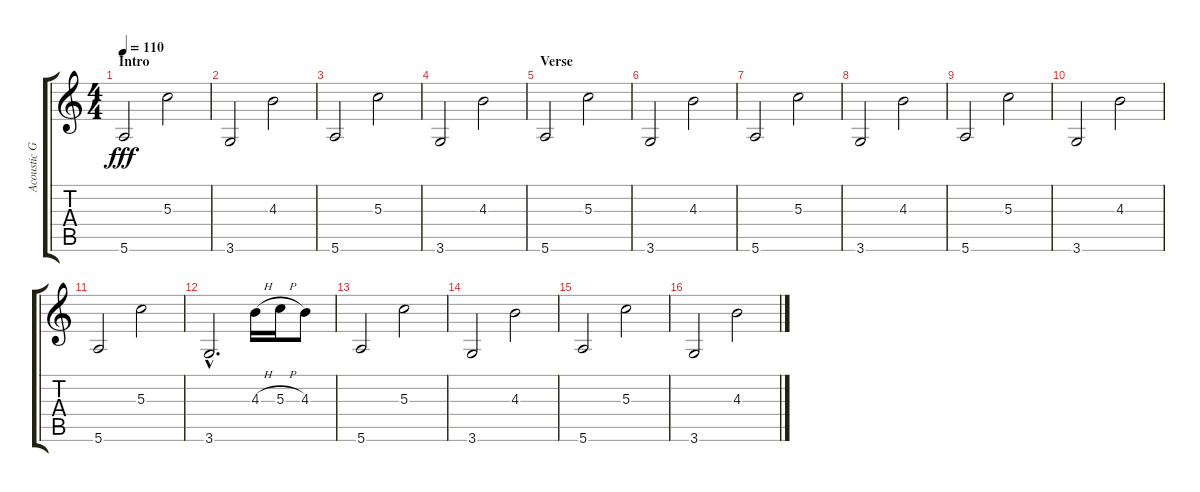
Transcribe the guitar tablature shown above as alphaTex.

\track ("Acoustic Guitar" "Acoustic G") {instrument acousticguitarsteel}
\staff {score tabs}
\tuning (E4 B3 G3 D3 A2 E2) {hide}
\ts (4 4)
\section ("" "Intro")
\tempo 110
\clef g2
\ks c
5.6.2{dy fff instrument acousticguitarsteel} 5.3.2 |
3.6.2 4.3.2 |
5.6.2 5.3.2 |
3.6.2 4.3.2 |
\section ("" "Verse")
5.6.2 5.3.2 |
3.6.2 4.3.2 |
5.6.2 5.3.2 |
3.6.2 4.3.2 |
5.6.2 5.3.2 |
3.6.2 4.3.2 |
5.6.2 5.3.2 |
3.6{hac}.2{d} 4.3{h}.16 5.3{h}.16 4.3.8 |
5.6.2 5.3.2 |
3.6.2 4.3.2 |
5.6.2 5.3.2 |
3.6.2 4.3.2
